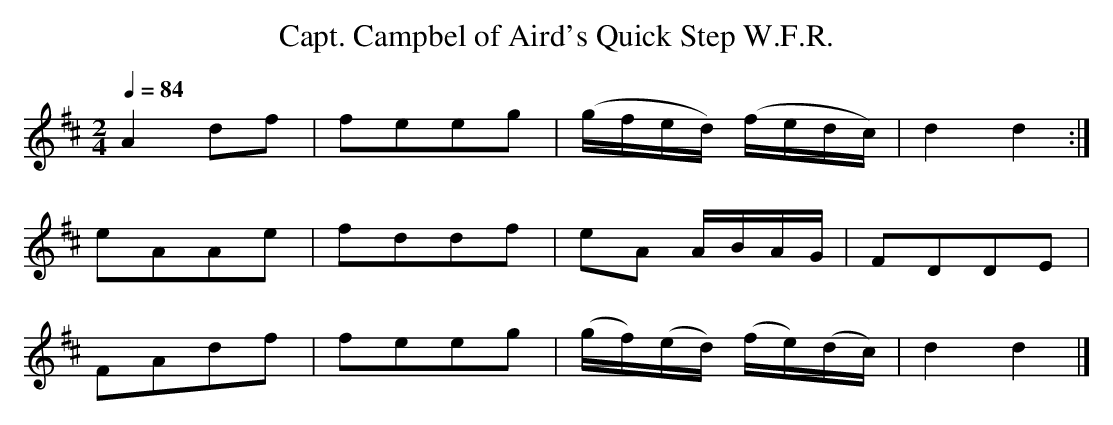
X:1
T:Capt. Campbel of Aird's Quick Step W.F.R.
M:2/4
L:1/8
Q:1/4=84
K:D major
A2df|feeg|(g/f/e/d/)   (f/e/d/c/)  |d2d2:|
eAAe|fddf| eA           A/B/A/G/   |FDDE |
FAdf|feeg|(g/f/)(e/d/) (f/e/)(d/c/)|d2d2|]
